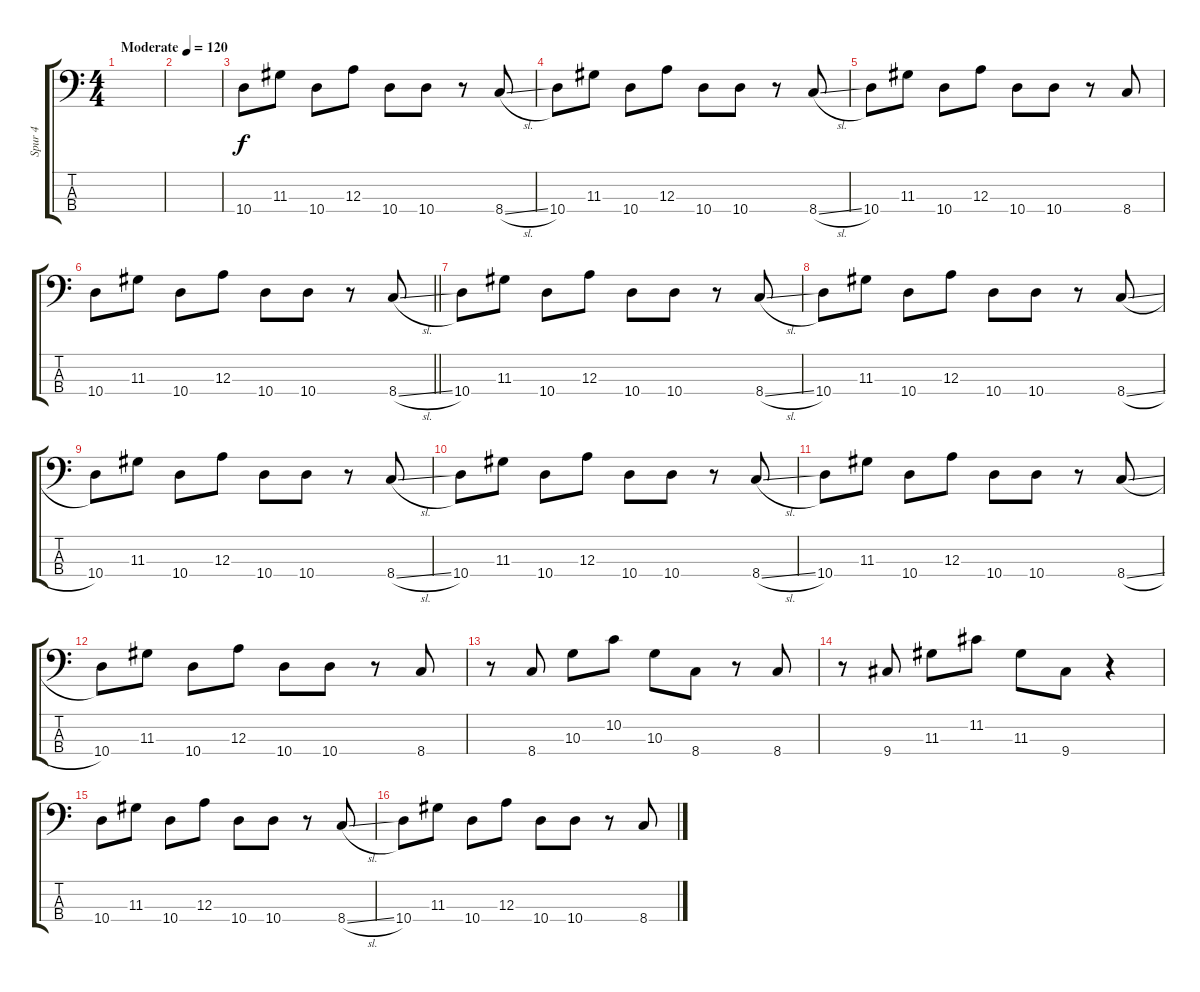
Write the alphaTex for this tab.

\track ("Spur 4" "Spur 4") {instrument electricbasspick}
\staff {score tabs}
\tuning (G2 D2 A1 E1) {hide}
\ts (4 4)
\tempo (120 "Moderate")
\clef f4
\ks c
|
|
10.4.8 11.3.8 10.4.8 12.3.8 10.4.8 10.4.8 r.8 8.4{sl}.8 |
10.4.8 11.3.8 10.4.8 12.3.8 10.4.8 10.4.8 r.8 8.4{sl}.8 |
10.4.8 11.3.8 10.4.8 12.3.8 10.4.8 10.4.8 r.8 8.4.8 |
\barLineRight lightlight
10.4.8 11.3.8 10.4.8 12.3.8 10.4.8 10.4.8 r.8 8.4{sl}.8 |
10.4.8 11.3.8 10.4.8 12.3.8 10.4.8 10.4.8 r.8 8.4{sl}.8 |
10.4.8 11.3.8 10.4.8 12.3.8 10.4.8 10.4.8 r.8 8.4{sl}.8 |
10.4.8 11.3.8 10.4.8 12.3.8 10.4.8 10.4.8 r.8 8.4{sl}.8 |
10.4.8 11.3.8 10.4.8 12.3.8 10.4.8 10.4.8 r.8 8.4{sl}.8 |
10.4.8 11.3.8 10.4.8 12.3.8 10.4.8 10.4.8 r.8 8.4{sl}.8 |
10.4.8 11.3.8 10.4.8 12.3.8 10.4.8 10.4.8 r.8 8.4.8 |
r.8 8.4.8 10.3.8 10.2.8 10.3.8 8.4.8 r.8 8.4.8 |
r.8 9.4.8 11.3.8 11.2.8 11.3.8 9.4.8 r.4 |
10.4.8 11.3.8 10.4.8 12.3.8 10.4.8 10.4.8 r.8 8.4{sl}.8 |
10.4.8 11.3.8 10.4.8 12.3.8 10.4.8 10.4.8 r.8 8.4{sl}.8
